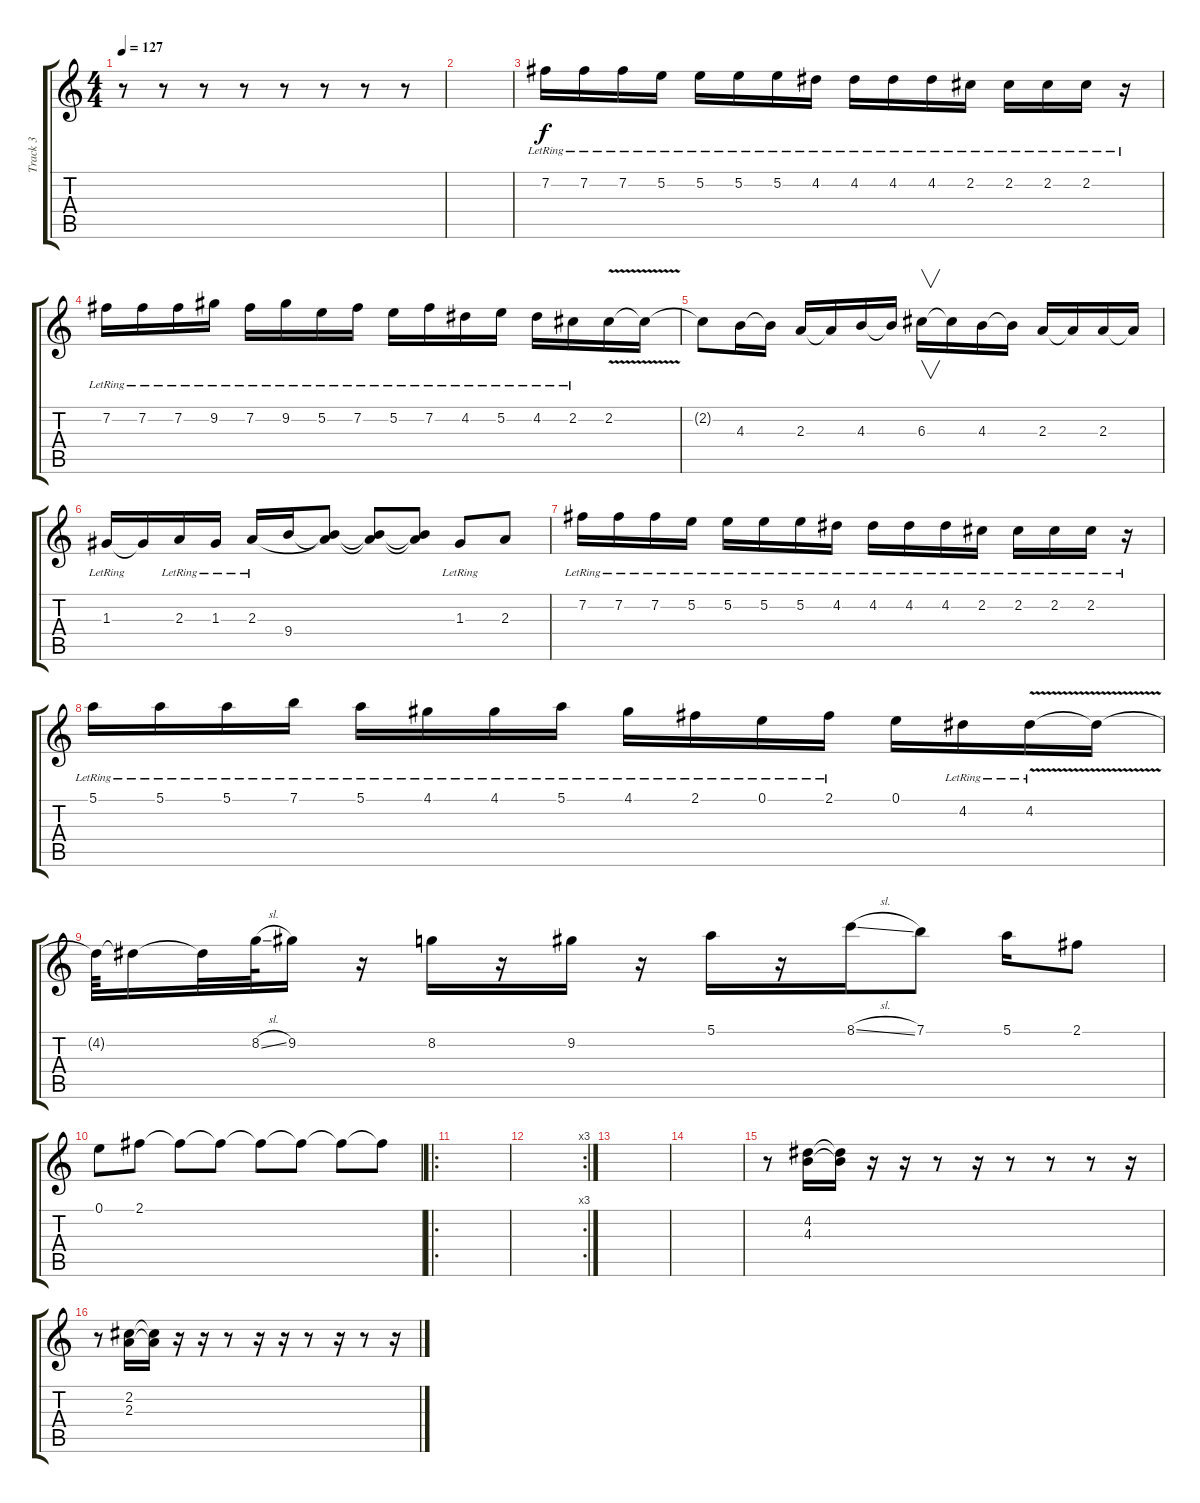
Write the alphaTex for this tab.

\track ("Track 3" "Track 3") {instrument overdrivenguitar}
\staff {score tabs}
\tuning (E4 B3 G3 D3 A2 E2) {hide}
\ts (4 4)
\tempo 127
\clef g2
\ks c
r.8{dy f} r.8 r.8 r.8 r.8 r.8 r.8 r.8 |
|
7.2{lr}.16 7.2{lr}.16 7.2{lr}.16 5.2{lr}.16 5.2{lr}.16 5.2{lr}.16 5.2{lr}.16 4.2{lr}.16 4.2{lr}.16 4.2{lr}.16 4.2{lr}.16 2.2{lr}.16 2.2{lr}.16 2.2{lr}.16 2.2{lr}.16 r.16 |
7.2{lr}.16 7.2{lr}.16 7.2{lr}.16 9.2{lr}.16 7.2{lr}.16 9.2{lr}.16 5.2{lr}.16 7.2{lr}.16 5.2{lr}.16 7.2{lr}.16 4.2{lr}.16 5.2{lr}.16 4.2{lr}.16 2.2{lr}.16 2.2{v}.16 2.2{t}.16 |
2.2{t}.8 4.3.16 4.3{t}.16 2.3.16 2.3{t}.16 4.3.16 4.3{t}.16 6.3.16{v} 6.3{t}.16 4.3.16 4.3{t}.16 2.3.16 2.3{t}.16 2.3.16 2.3{t}.16 |
1.3{lr}.16 1.3{t}.16 2.3{lr}.16 1.3{lr}.16 2.3{lr}.16 9.4.16 (2.3{t} 9.4{t}).8 (2.3{t} 9.4{t}).8 (2.3{t} 9.4{t}).8 1.3{lr}.8 2.3.8 |
7.2{lr}.16 7.2{lr}.16 7.2{lr}.16 5.2{lr}.16 5.2{lr}.16 5.2{lr}.16 5.2{lr}.16 4.2{lr}.16 4.2{lr}.16 4.2{lr}.16 4.2{lr}.16 2.2{lr}.16 2.2{lr}.16 2.2{lr}.16 2.2{lr}.16 r.16 |
5.1{lr}.16 5.1{lr}.16 5.1{lr}.16 7.1{lr}.16 5.1{lr}.16 4.1{lr}.16 4.1{lr}.16 5.1{lr}.16 4.1{lr}.16 2.1{lr}.16 0.1{lr}.16 2.1{lr}.16 0.1.16 4.2{lr}.16 4.2{v lr}.16 4.2{t}.16 |
4.2{t}.64 4.2{t}.16 4.2{t}.32 8.2{sl}.64 9.2.16 r.16 8.2.16 r.16 9.2.16 r.16 5.1.16 r.16 8.1{sl}.16 7.1.8 5.1.16 2.1.8 |
0.1.8 2.1.8 2.1{t}.8 2.1{t}.8 2.1{t}.8 2.1{t}.8 2.1{t}.8 2.1{t}.8 |
\ro
|
\rc 3
|
|
|
r.8 (4.2 4.3).16 (4.2{t} 4.3{t}).16 r.16 r.16 r.8 r.16 r.8 r.8 r.8 r.16 |
r.8 (2.2 2.3).16 (2.2{t} 2.3{t}).16 r.16 r.16 r.8 r.16 r.16 r.8 r.16 r.8 r.16
